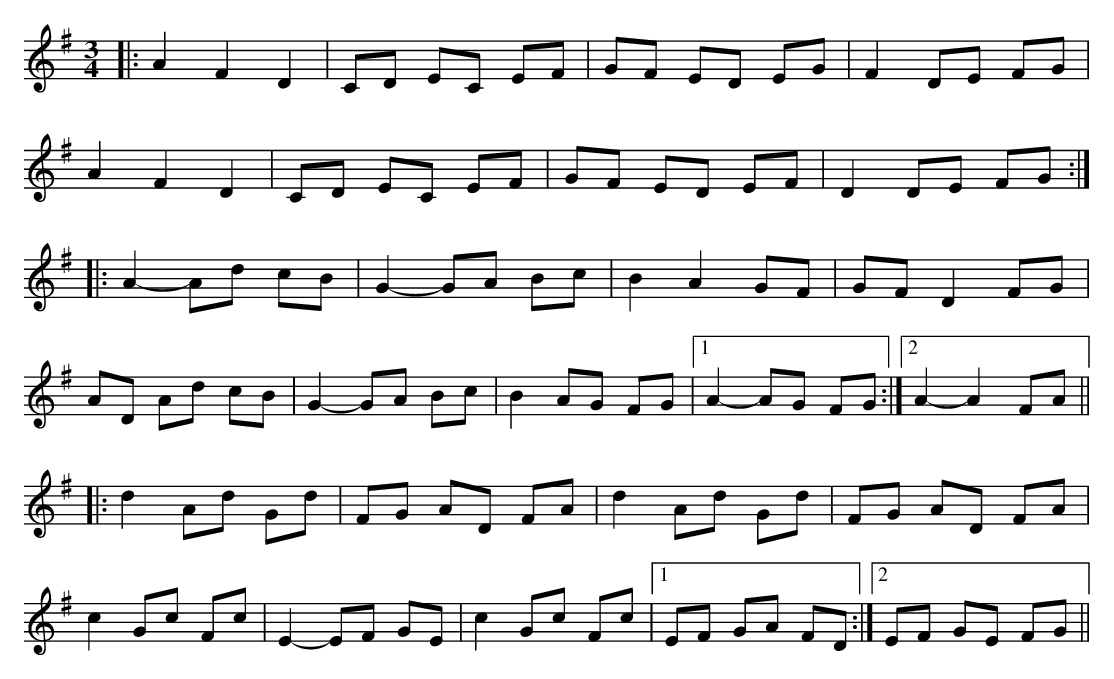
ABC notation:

X:1
M:3/4
K:Dmix
|:A2 F2 D2|CD EC EF|GF ED EG|F2 DE FG|
A2 F2 D2|CD EC EF|GF ED EF|D2 DE FG:|
|:A2- Ad cB|G2- GA Bc|B2 A2 GF|GF D2 FG|
AD Ad cB|G2- GA Bc|B2 AG FG|1 A2- AG FG:|2 A2- A2 FA||
|:d2 Ad Gd|FG AD FA|d2 Ad Gd|FG AD FA|
c2 Gc Fc|E2- EF GE|c2 Gc Fc|1 EF GA FD:|2 EF GE FG||
